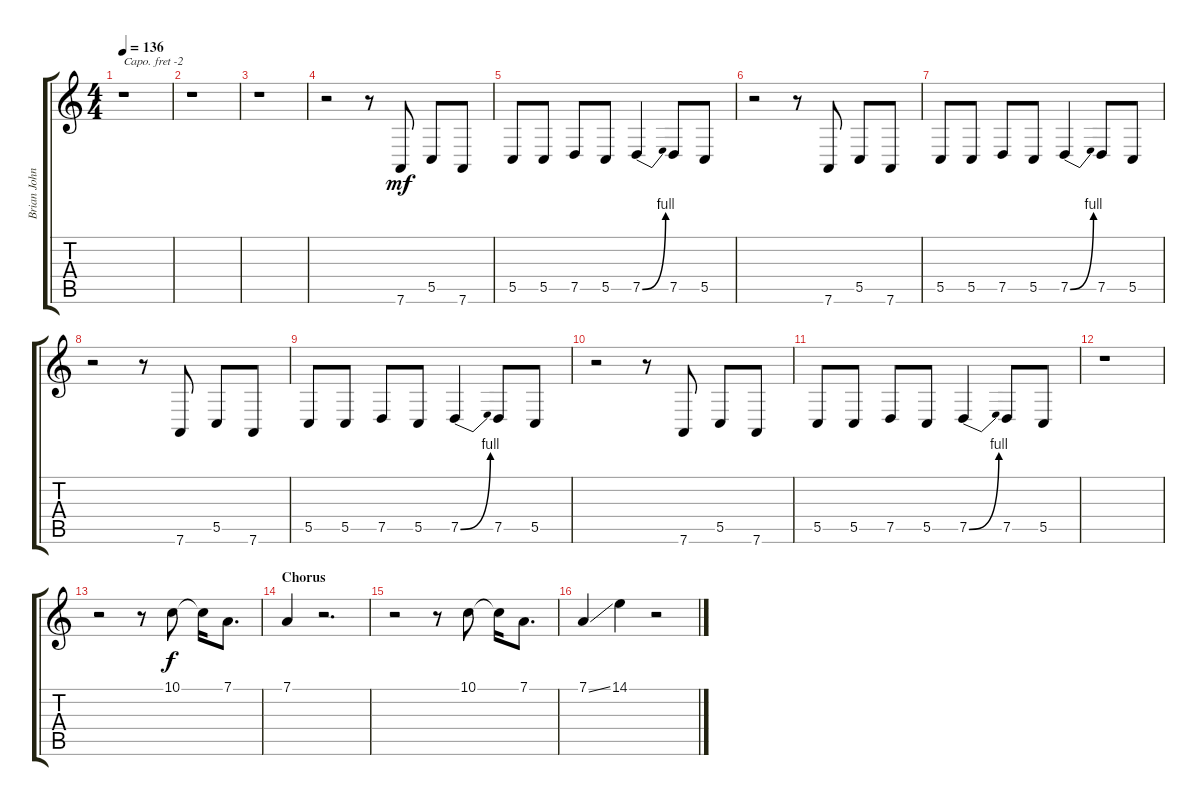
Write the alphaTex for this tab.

\track ("Brian Johnson - Vocals" "Brian John") {instrument tenorsax}
\staff {score tabs}
\capo -2
\tuning (E4 B3 G3 D3 A2 E2) {hide}
\ts (4 4)
\tempo 136
\clef g2
\ks c
r.1{dy f} |
r.1 |
r.1 |
r.2 r.8 7.6.8{dy mf} 5.5.8 7.6.8 |
5.5.8 5.5.8 7.5.8 5.5.8 7.5{be (bend 0 0 60 4)}.4 7.5.8 5.5.8 |
r.2 r.8 7.6.8 5.5.8 7.6.8 |
5.5.8 5.5.8 7.5.8 5.5.8 7.5{be (bend 0 0 60 4)}.4 7.5.8 5.5.8 |
r.2 r.8 7.6.8 5.5.8 7.6.8 |
5.5.8 5.5.8 7.5.8 5.5.8 7.5{be (bend 0 0 60 4)}.4 7.5.8 5.5.8 |
r.2 r.8 7.6.8 5.5.8 7.6.8 |
5.5.8 5.5.8 7.5.8 5.5.8 7.5{be (bend 0 0 60 4)}.4 7.5.8 5.5.8 |
r.1 |
r.2 r.8 10.1.8{dy f} 10.1{t}.16 7.1.8{d} |
\section ("" "Chorus")
7.1.4 r.2{d} |
r.2 r.8 10.1.8 10.1{t}.16 7.1.8{d} |
7.1{ss}.4 14.1.4 r.2
